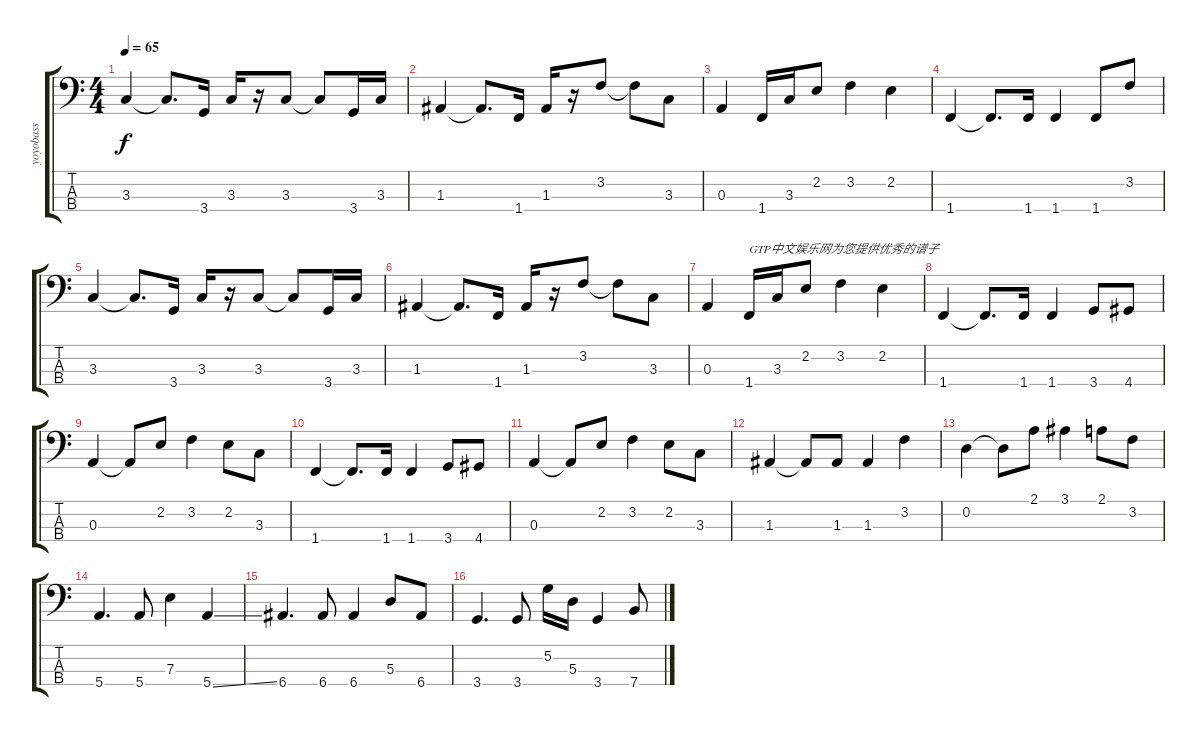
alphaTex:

\track ("yoyobass" "yoyobass") {instrument electricbassfinger}
\staff {score tabs}
\tuning (G2 D2 A1 E1) {hide}
\ts (4 4)
\tempo 65
\clef f4
\ks c
3.3.4{dy f} 3.3{t}.8{d} 3.4.16 3.3.16 r.16 3.3.8 3.3{t}.8 3.4.16 3.3.16 |
1.3.4 1.3{t}.8{d} 1.4.16 1.3.16 r.16 3.2.8 3.2{t}.8 3.3.8 |
0.3.4 1.4.16 3.3.16 2.2.8 3.2.4 2.2.4 |
1.4.4 1.4{t}.8{d} 1.4.16 1.4.4 1.4.8 3.2.8 |
3.3.4 3.3{t}.8{d} 3.4.16 3.3.16 r.16 3.3.8 3.3{t}.8 3.4.16 3.3.16 |
1.3.4 1.3{t}.8{d} 1.4.16 1.3.16 r.16 3.2.8 3.2{t}.8 3.3.8 |
0.3.4 1.4.16{txt "GTP中文娱乐网为您提供优秀的谱子"} 3.3.16 2.2.8 3.2.4 2.2.4 |
1.4.4 1.4{t}.8{d} 1.4.16 1.4.4 3.4.8 4.4.8 |
0.3.4 0.3{t}.8 2.2.8 3.2.4 2.2.8 3.3.8 |
1.4.4 1.4{t}.8{d} 1.4.16 1.4.4 3.4.8 4.4.8 |
0.3.4 0.3{t}.8 2.2.8 3.2.4 2.2.8 3.3.8 |
1.3.4 1.3{t}.8 1.3.8 1.3.4 3.2.4 |
0.2.4 0.2{t}.8 2.1.8 3.1.4 2.1.8 3.2.8 |
5.4.4{d} 5.4.8 7.3.4 5.4{ss}.4 |
6.4.4{d} 6.4.8 6.4.4 5.3.8 6.4.8 |
3.4.4{d} 3.4.8 5.2.16 5.3.16 3.4.4 7.4{ss}.8
